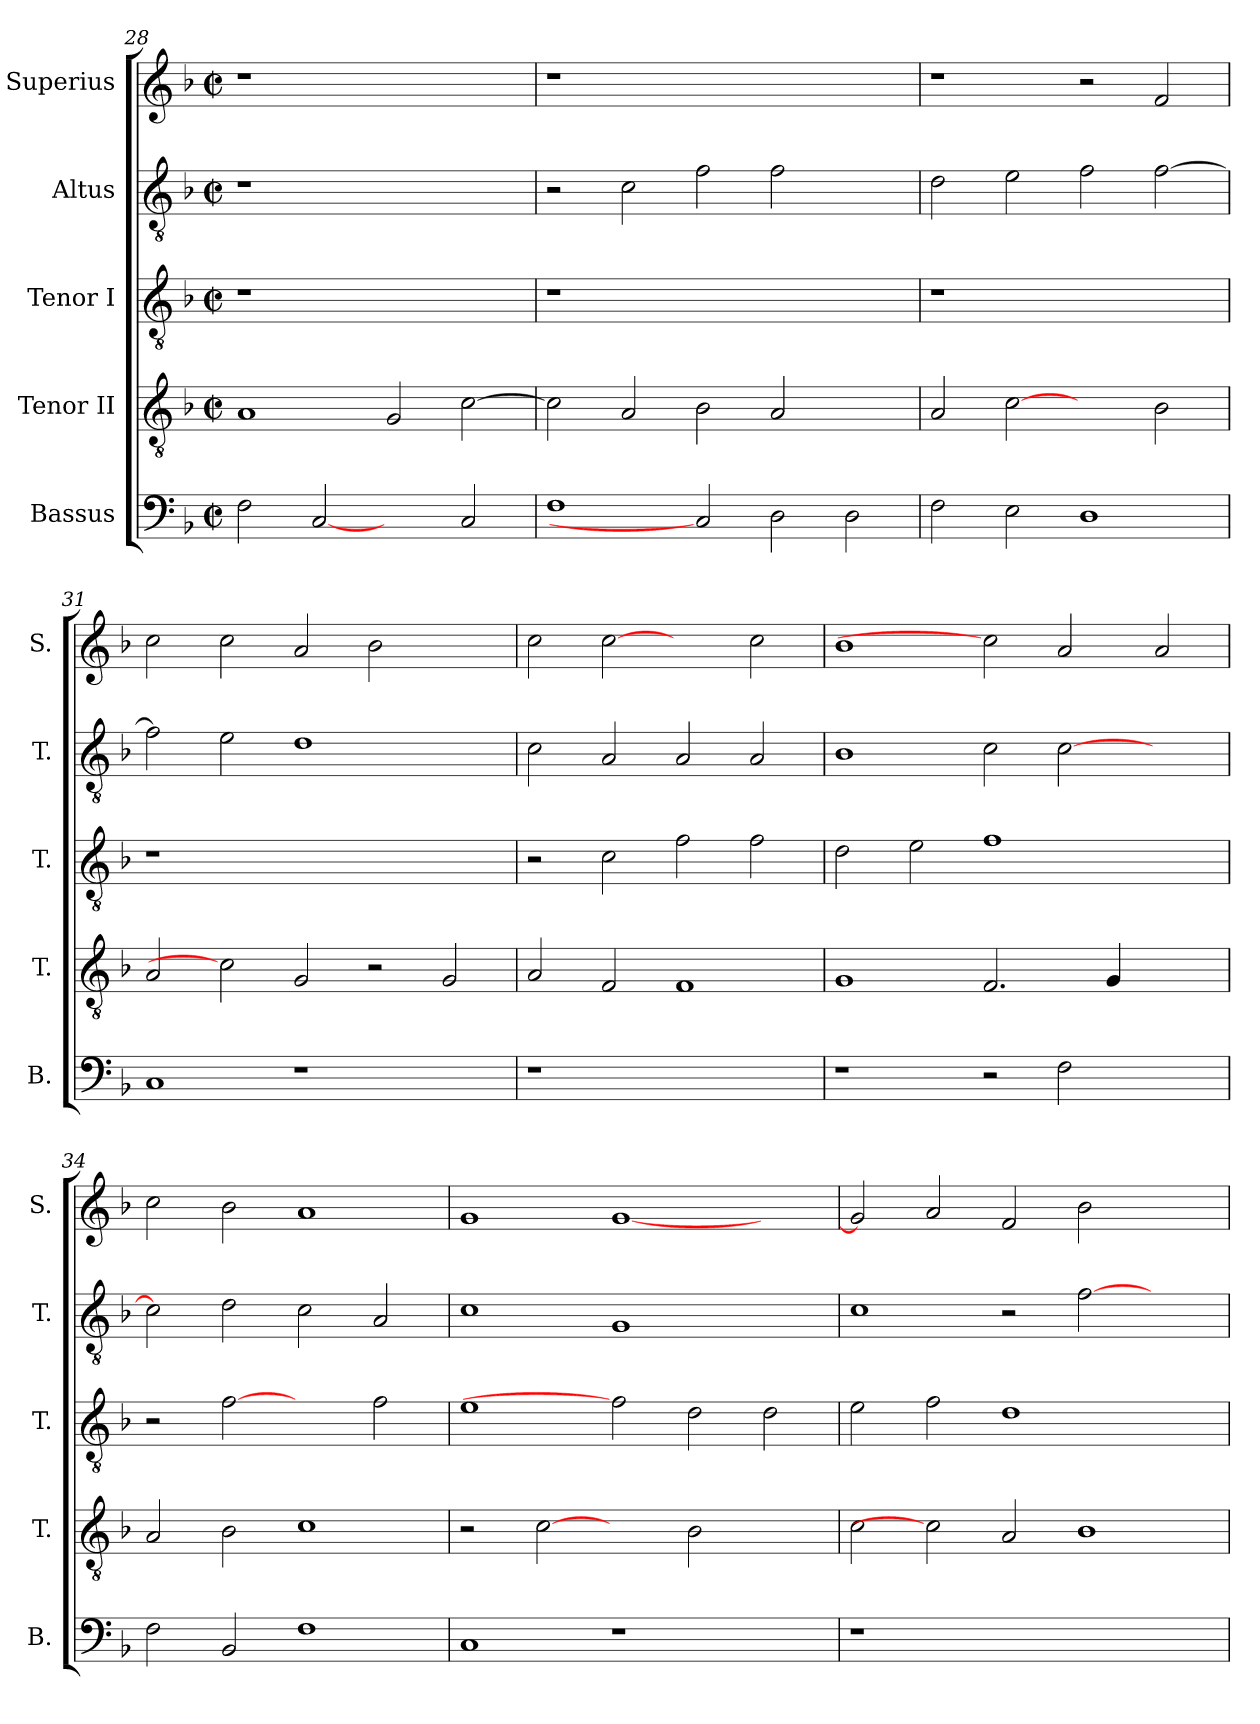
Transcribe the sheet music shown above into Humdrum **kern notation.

**kern	**kern	**kern	**kern	**kern
*part5	*part4	*part3	*part2	*part1
*staff5	*staff4	*staff3	*staff2	*staff1
*I"Bassus	*I"Tenor II	*I"Tenor I	*I"Altus	*I"Superius
*I'B.	*I'T.	*I'T.	*I'T.	*I'S.
*clefF4	*clefGv2	*clefGv2	*clefGv2	*clefG2
*	*ITrd7c12	*ITrd7c12	*ITrd7c12	*
*k[b-]	*k[b-]	*k[b-]	*k[b-]	*k[b-]
*F:	*F:	*F:	*F:	*F:
*M2/2	*M2/2	*M2/2	*M2/2	*M2/2
*met(c|)	*met(c|)	*met(c|)	*met(c|)	*met(c|)
=28	=28	=28	=28	=28
!	!	!LO:N:vis=1	!LO:N:vis=1	!LO:N:vis=1
2Fi\	1AAi	1r	1r	1r
[2Ci	.	.	.	.
2ryy	2GGi/	1ryy	1ryy	1ryy
2Ci/	[>2Ci\	.	.	.
=29	=29	=29	=29	=29
!	!	!LO:N:vis=1	!	!LO:N:vis=1
1Fi	2Ci\]	1r	2r	1r
.	2AAi/	.	2Ci\	.
2Ci]	2BB-i\	1.ryy	2Fi\	1.ryy
2Di\	2AAi/	.	2Fi\	.
2Di\	2ryy	.	2ryy	.
=30	=30	=30	=30	=30
!	!	!LO:N:vis=1	!	!
2Fi\	2AAi/	1r	2Di\	1r
2Ei\	[2Ci	.	2Ei\	.
1Di	2ryy	1ryy	2Fi\	2r
.	2BB-i\	.	[>2Fi\	2fi/
=31	=31	=31	=31	=31
!	!	!LO:N:vis=1	!	!
1Ci	2AAi/	1r	2Fi\]	2cci\
.	2Ci]	.	2Ei\	2cci\
1r	2GGi/	1.ryy	1Di	2ai/
.	2r	.	.	2b-i\
2ryy	2GGi/	.	2ryy	2ryy
=32	=32	=32	=32	=32
!LO:N:vis=1	!	!	!	!
1r	2AAi/	2r	2Ci\	2cci\
.	2FFi/	2Ci\	2AAi/	[2cci
1ryy	1FFi	2Fi\	2AAi/	2ryy
.	.	2Fi\	2AAi/	2cci\
=33	=33	=33	=33	=33
1r	1GGi	2Di\	1BB-i	1b-i
.	.	2Ei\	.	.
2r	2.FFi/	1Fi	2Ci\	2cci]
2Fi\	.	.	[>2Ci\	2ai/
.	4GGi/	.	.	.
2ryy	2ryy	2ryy	2ryy	2ai/
!!LO:LB:g=z
=34	=34	=34	=34	=34
2Fi\	2AAi/	2r	2Ci\]	2cci\
2BB-i/	2BB-i\	[2Fi	2Di\	2b-i\
1Fi	1Ci	2ryy	2Ci\	1ai
.	.	2Fi\	2AAi/	.
=35	=35	=35	=35	=35
1Ci	2r	1Ei	1Ci	1gi
.	[2Ci	.	.	.
1r	2ryy	2Fi]	1GGi	[<1gi
.	2BB-i\	2Di\	.	.
2ryy	2ryy	2Di\	2ryy	2ryy
=36	=36	=36	=36	=36
!LO:N:vis=1	!	!	!	!
1r	2Ci\	2Ei\	1Ci	2gi/]
.	2Ci]	2Fi\	.	2ai/
1.ryy	2AAi/	1Di	2r	2fi/
.	1BB-i	.	[>2Fi\	2b-i\
.	.	2ryy	2ryy	2ryy
=	=	=	=	=
*-	*-	*-	*-	*-
